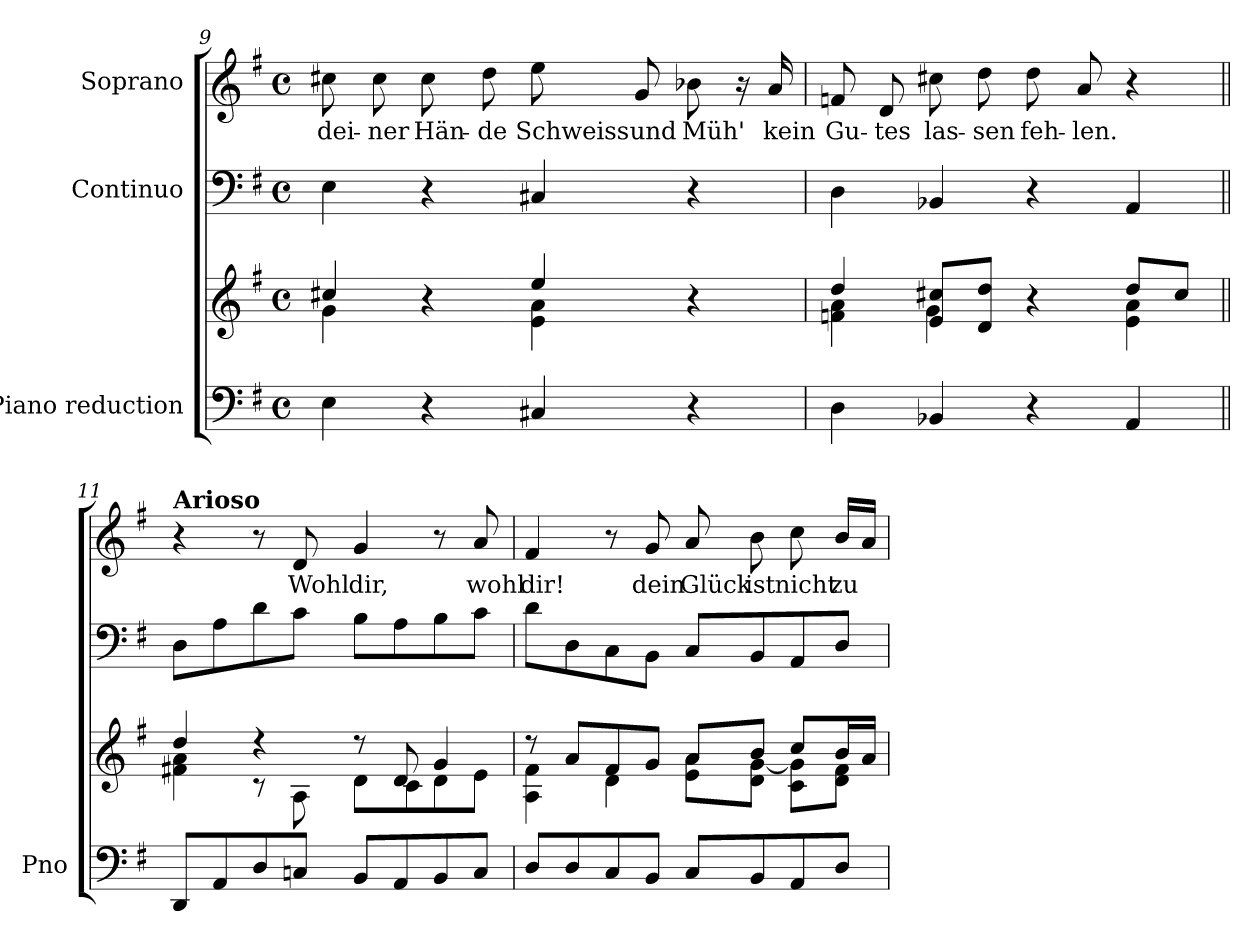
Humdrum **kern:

**kern	**kern	**kern	**kern	**text
*part3	*part3	*part2	*part1	*part1
*staff4	*staff3	*staff2	*staff1	*staff1
*I"Piano reduction	*	*I"Continuo	*I"Soprano	*
*I'Pno	*	*	*	*
!!LO:LB:g=z
*clefF4	*clefG2	*clefF4	*clefG2	*
*k[f#]	*k[f#]	*k[f#]	*k[f#]	*
*M4/4	*M4/4	*M4/4	*M4/4	*
*met(c)	*met(c)	*met(c)	*met(c)	*
=9	=9	=9	=9	=9
*	*^	*	*	*
!	!	!	!	!	!LO:LY:b
4E\	4cc#X/	4g\	4E\	8cc#X\	dei-
!	!	!	!	!	!LO:LY:b
.	.	.	.	8cc#\	-ner
!	!	!	!	!	!LO:LY:b
4r	4r	4ryy	4r	8cc#\	Hän-
!	!	!	!	!	!LO:LY:b
.	.	.	.	8dd\	-de
!	!	!	!	!	!LO:LY:b
4C#X/	4ee/	4e\ 4a\	4C#X/	8ee\	Schweiss
!	!	!	!	!	!LO:LY:b
.	.	.	.	8g/	und
!	!	!	!	!	!LO:LY:b
4r	4r	4ryy	4r	8b-X\	Müh'
.	.	.	.	16r	.
!	!	!	!	!	!LO:LY:b
.	.	.	.	16a/	kein
=10	=10	=10	=10	=10	=10
!	!	!	!	!	!LO:LY:b
4D\	4dd/	4fn\ 4a\	4D\	8fn/	Gu-
!	!	!	!	!	!LO:LY:b
.	.	.	.	8d/	-tes
!	!	!	!	!	!LO:LY:b
4BB-X/	8e/ 8cc#X/L	4g\	4BB-X/	8cc#X\	las-
!	!	!	!	!	!LO:LY:b
.	8d/ 8dd/J	.	.	8dd\	-sen
!	!	!	!	!	!LO:LY:b
4r	4r	4ryy	4r	8dd\	feh-
!	!	!	!	!	!LO:LY:b
.	.	.	.	8a/	-len.
4AA/	8dd/L	4e\ 4a\	4AA/	4r	.
.	8cc#/J	.	.	.	.
=11||	=11||	=11||	=11||	=11||	=11||
*	*	*	*	*MM80	*
!	!	!	!	!LO:TX:a:B:t=Arioso	!
8DD/L	4dd/	4f#X\ 4a\	8D\L	4r	.
8AA/	.	.	8A\	.	.
8D/	4r	8r	8d\	8r	.
!	!	!	!	!	!LO:LY:b
8Cn/J	.	8A\	8c\J	8d/	Wohl
!	!	!	!	!	!LO:LY:b
8BB/L	8r	8d\L	8B\L	4g/	dir,
8AA/	8d/	8c\	8A\	.	.
8BB/	4g/	8d\	8B\	8r	.
!	!	!	!	!	!LO:LY:b
8C/J	.	8e\J	8c\J	8a/	wohl
=12	=12	=12	=12	=12	=12
!	!	!	!	!	!LO:LY:b
8D/L	8r	4A\ 4f#\	8d\L	4f#/	dir!
8D/	8a/L	.	8D\	.	.
8C/	8f#/	4d\	8C\	8r	.
!	!	!	!	!	!LO:LY:b
8BB/J	8g/J	.	8BB\J	8g/	dein
!	!	!	!	!	!LO:LY:b
8C/L	8a/L	8e\ 8a\L	8C/L	8a/	Glück
!	!	!	!	!	!LO:LY:b
8BB/	8b/J	8d\ [8g\J	8BB/	8b\	ist
!	!	!	!	!	!LO:LY:b
8AA/	8cc/L	8c\ 8g\]L	8AA/	8cc\	nicht
!	!	!	!	!	!LO:LY:b
8D/J	16b/L	8d\ 8f#\J	8D/J	16b/LL	zu
.	16a/JJ	.	.	16a/JJ	.
*	*v	*v	*	*	*
=	=	=	=	=
*-	*-	*-	*-	*-
